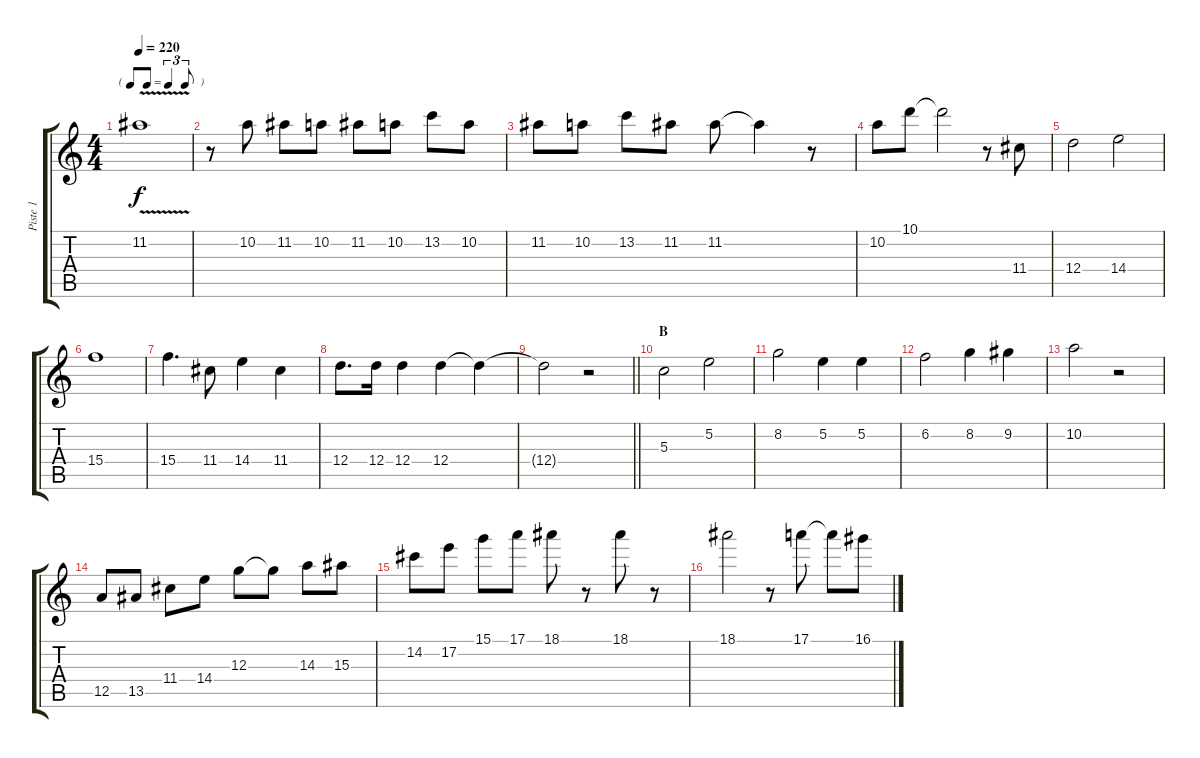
\track ("Piste 1" "Piste 1") {instrument acousticguitarsteel}
\staff {score tabs}
\tuning (E4 B3 G3 D3 A2 E2) {hide}
\ts (4 4)
\tf triplet8th
\tempo 220
\clef g2
\ks c
11.2{v}.1{dy f} |
r.8 10.2.8 11.2.8 10.2.8 11.2.8 10.2.8 13.2.8 10.2.8 |
11.2.8 10.2.8 13.2.8 11.2.8 11.2.8 11.2{t}.4 r.8 |
10.2.8 10.1.8 10.1{t}.2 r.8 11.4.8 |
12.4.2 14.4.2 |
15.4.1 |
15.4.4{d} 11.4.8 14.4.4 11.4.4 |
12.4.8{d} 12.4.16 12.4.4 12.4.4 12.4{t}.4 |
\barLineRight lightlight
12.4{t}.2 r.2 |
\section ("" "B")
5.3.2 5.2.2 |
8.2.2 5.2.4 5.2.4 |
6.2.2 8.2.4 9.2.4 |
10.2.2 r.2 |
12.5.8 13.5.8 11.4.8 14.4.8 12.3.8 12.3{t}.8 14.3.8 15.3.8 |
14.2.8 17.2.8 15.1.8 17.1.8 18.1.8 r.8 18.1.8 r.8 |
18.1.2 r.8 17.1.8 17.1{t}.8 16.1.8
